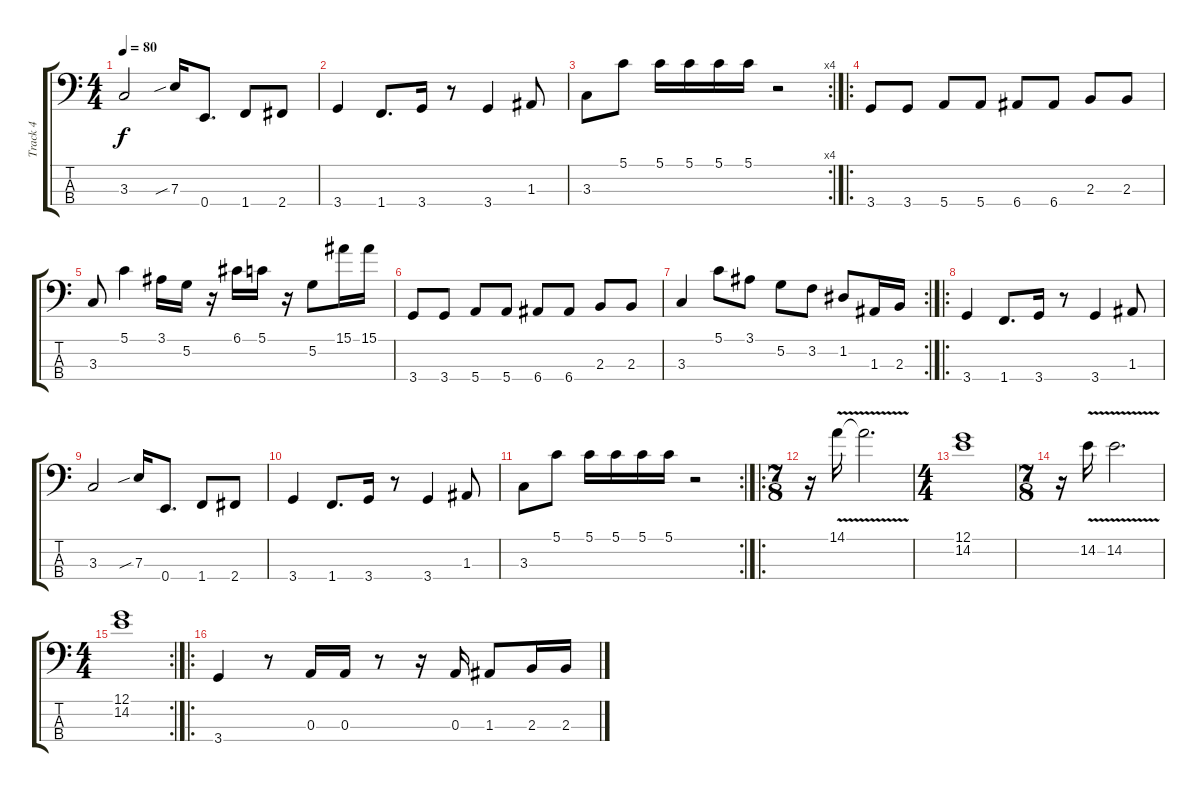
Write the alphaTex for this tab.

\track ("Track 4" "Track 4") {instrument electricbassfinger}
\staff {score tabs}
\tuning (G2 D2 A1 E1) {hide}
\ts (4 4)
\tempo 80
\clef f4
\ks c
3.3.2{dy f} 7.3{sib}.16 0.4.8{d} 1.4.8 2.4.8 |
3.4.4 1.4.8{d} 3.4.16 r.8 3.4.4 1.3.8 |
\rc 4
3.3.8 5.1.8 5.1.16 5.1.16 5.1.16 5.1.16 r.2 |
\ro
3.4.8 3.4.8 5.4.8 5.4.8 6.4.8 6.4.8 2.3.8 2.3.8 |
3.3.8 5.1.4 3.1.16 5.2.16 r.16 6.1.16 5.1.16 r.16 5.2.8 15.1.16 15.1.16 |
3.4.8 3.4.8 5.4.8 5.4.8 6.4.8 6.4.8 2.3.8 2.3.8 |
\rc 2
3.3.4 5.1.8 3.1.8 5.2.8 3.2.8 1.2.8 1.3.16 2.3.16 |
\ro
3.4.4 1.4.8{d} 3.4.16 r.8 3.4.4 1.3.8 |
3.3.2 7.3{sib}.16 0.4.8{d} 1.4.8 2.4.8 |
3.4.4 1.4.8{d} 3.4.16 r.8 3.4.4 1.3.8 |
\rc 2
3.3.8 5.1.8 5.1.16 5.1.16 5.1.16 5.1.16 r.2 |
\ro
\ts (7 8)
r.16 14.1{v}.16 14.1{t}.2{d} |
\ts (4 4)
(12.1 14.2).1 |
\ts (7 8)
r.16 14.2{v}.16 14.2{v}.2{d} |
\rc 2
\ts (4 4)
(12.1 14.2).1 |
\ro
3.4.4 r.8 0.3.16 0.3.16 r.8 r.16 0.3.16 1.3.8 2.3.16 2.3.16
